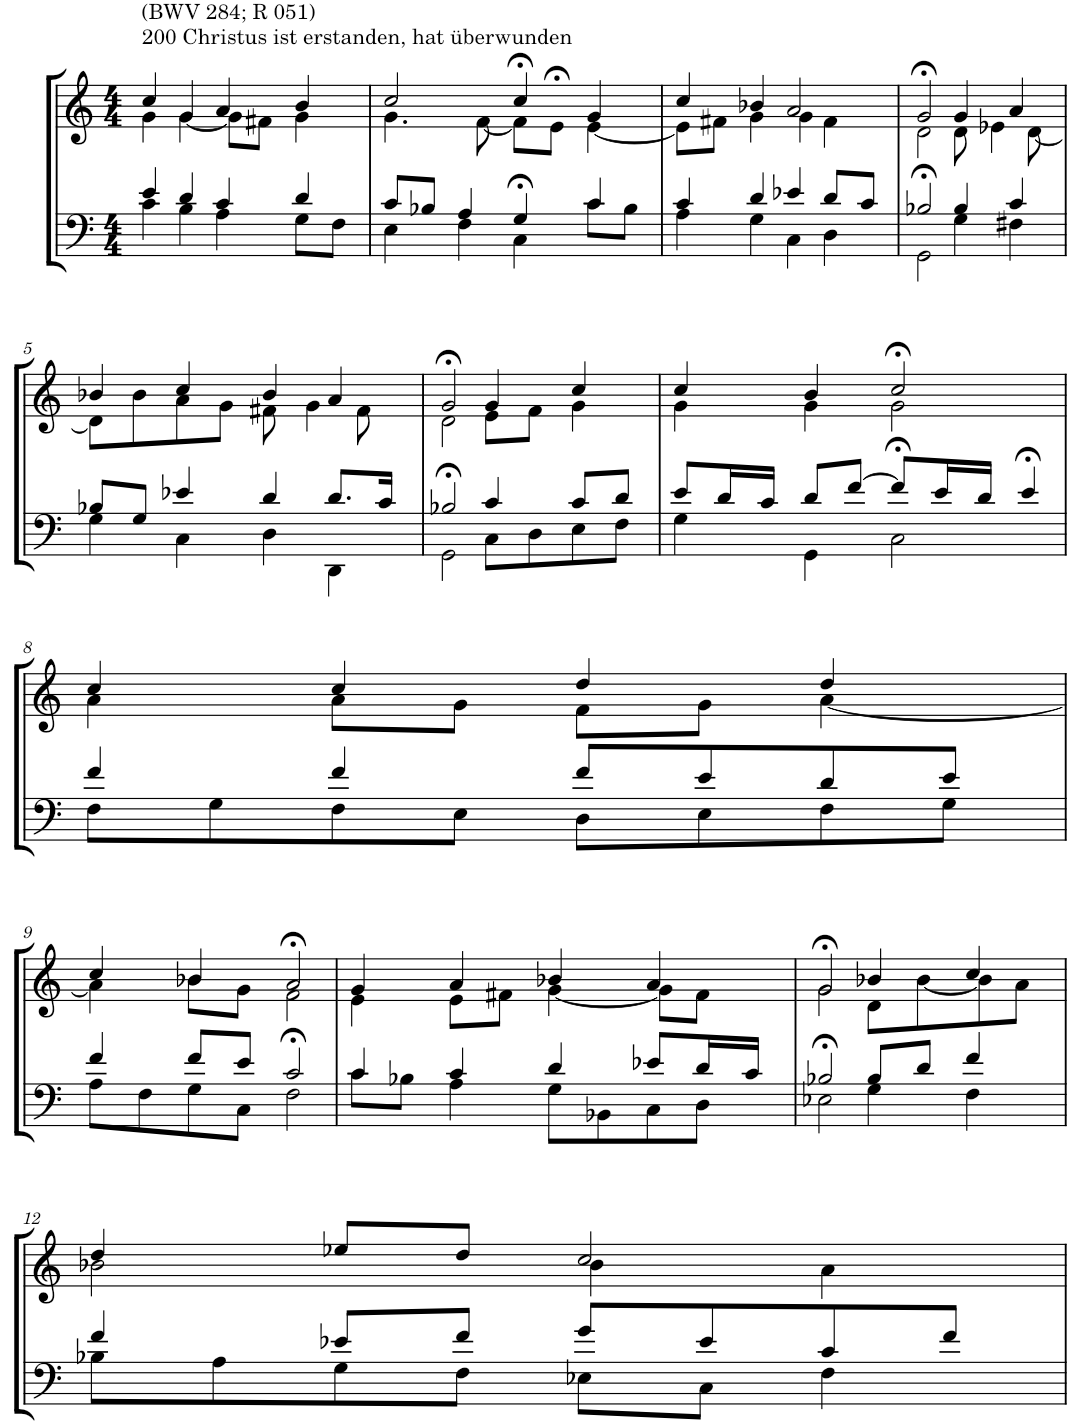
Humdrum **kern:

**kern	**kern
*part2	*part1
*staff2	*staff1
*I"Tenor/Baß	*I"Sopran/Alt
*clefF4	*clefG2
*k[]	*k[]
*M4/4	*M4/4
=1	=1
*^	*^
!	!	!LO:TX:a:t=200 Christus ist erstanden, hat überwunden	!
!	!	!LO:TX:a:t=(BWV 284; R 051)	!
4e/	4c\	4cc/	4g\
4d/	4B\	4g/	[4g\
4c/	4A\	4a/	8g\L]
.	.	.	8f#X\J
4d/	8G\L	4b/	4g\
.	8F\J	.	.
=2	=2	=2	=2
8c/L	4E\	2cc/	4.g\
8B-X/J	.	.	.
4A/	4F\	.	.
.	.	.	[8f\
4G/	4C>\	4cc>/	8f\L]
.	.	.	8e>\J
4c/	8c\L	4g/	[4e\
.	8B-\J	.	.
=3	=3	=3	=3
4c/	4A\	4cc/	8e\L]
.	.	.	8f#X\J
4d/	4G\	4b-X/	4g\
4e-X/	4C\	2a/	4g\
8d/L	4D\	.	4f#\
8c/J	.	.	.
=4	=4	=4	=4
2B-X/	2GG>\	2g>/	2d\
4B-/	4G\	4g/	8d\
.	.	.	4e-X\
4c/	4F#X\	4a/	.
.	.	.	[8d\
!!LO:LB:g=z	!!
=5	=5	=5	=5
8B-X/L	4G\	4b-X/	8d\L]
8G/J	.	.	8b-\
4e-X/	4C\	4cc/	8a\
.	.	.	8g\J
4d/	4D\	4b-/	8f#X\
.	.	.	4g\
8.d/L	4DD\	4a/	.
.	.	.	8f#\
16c/Jk	.	.	.
=6	=6	=6	=6
2B-X/	2GG>\	2g>/	2d\
4c/	8C\L	4g/	8e\L
.	8D\	.	8f\J
8c/L	8E\	4cc/	4g\
8d/J	8F\J	.	.
=7	=7	=7	=7
8e/L	4G\	4cc/	4g\
16d/L	.	.	.
16c/JJ	.	.	.
8d/L	4GG\	4b/	4g\
[8f/J	.	.	.
8f/L]	2C>\	2cc>/	2g\
16e/L	.	.	.
16d/JJ	.	.	.
4e>/	.	.	.
!!LO:LB:g=z	!!
=8	=8	=8	=8
4f/	8F\L	4cc/	4a\
.	8G\	.	.
4f/	8F\	4cc/	8a\L
.	8E\J	.	8g\J
8f/L	8D\L	4dd/	8f\L
8e/	8E\	.	8g\J
8d/	8F\	4dd/	[4a\
8e/J	8G\J	.	.
!!LO:LB:g=z	!!
=9	=9	=9	=9
4f/	8A\L	4cc/	4a\]
.	8F\	.	.
8f/L	8G\	4b-X/	8b-\L
8e/J	8C\J	.	8g\J
2c/	2F>\	2a>/	2f\
=10	=10	=10	=10
4c/	8c\L	4g/	4e\
.	8B-X\J	.	.
4c/	4A\	4a/	8e\L
.	.	.	8f#X\J
4d/	8G\L	4b-X/	[4g\
.	8BB-X\	.	.
8e-X/L	8C\	4a/	8g\L]
16d/L	8D\J	.	8f#\J
16c/JJ	.	.	.
=11	=11	=11	=11
2B-X/	2E-X>\	2g>/	2g\
8B-/L	4G\	4b-X/	8d\L
8d/J	.	.	[8b-\
4f/	4F\	4cc/	8b-\]
.	.	.	8a\J
!!LO:LB:g=z	!!
=12	=12	=12	=12
4f/	8B-X\L	4dd/	2b-X\
.	8A\	.	.
8e-X/L	8G\	8ee-X/L	.
8f/J	8F\J	8dd/J	.
8g/L	8E-X\L	2cc/	4b-\
8e-/	8C\J	.	.
8c/	4F\	.	4a\
8f/J	.	.	.
*v	*v	*	*
*	*v	*v
=	=
*-	*-
